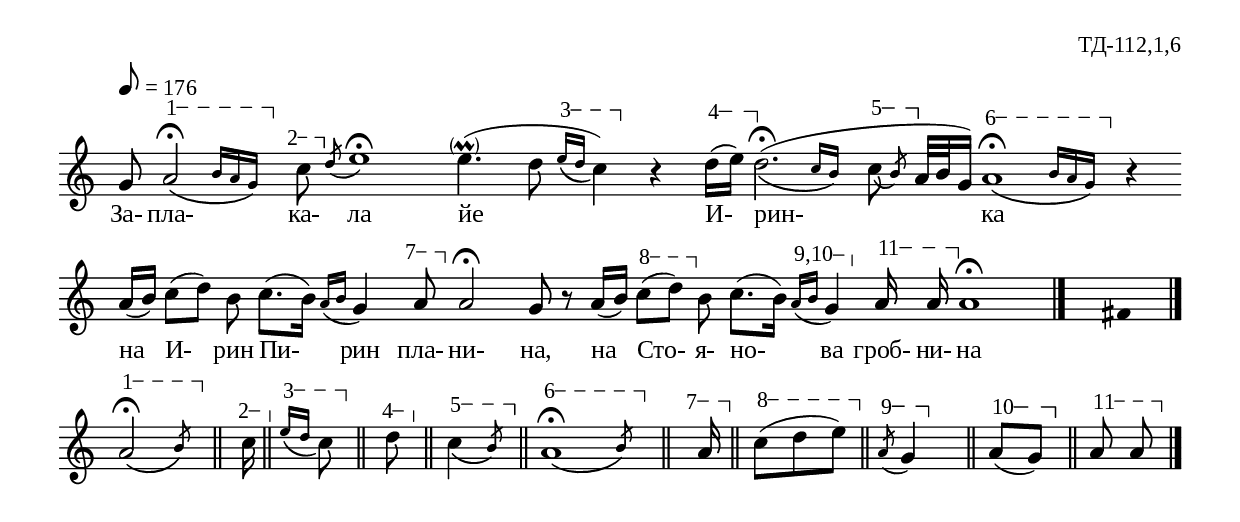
%{
td_112_1_06
%}

\include "td-preamble.ly"

\score {
\relative c'' {
\tempo 8 = 176
\cadenzaOn
\phrasingSlurDown
g8 
\varA
\afterGrace a2\startTextSpan\fermata\( { b16[ a g\stopTextSpan]\) } 
\varB
s8\startTextSpan c8\stopTextSpan 
\acciaccatura d8 e1\fermata 
\parS
e4.-\parenthesize\prall( d8 
\varC
\grace { e16\startTextSpan[\( d] } c4\stopTextSpan\)) 
r4 
\varD
d16\startTextSpan[( e\stopTextSpan]) 
\afterGrace d2.\fermata(\( { c16[ b]\) } 
\varE
\afterGrace c8\startTextSpan\( { \stdB b\stopTextSpan\) \stdE } 
a32[ b g16])
\varF
\afterGrace a1\startTextSpan\fermata\( { b16[ a g\stopTextSpan]\) } r4
\bar ""
a16[( b]) c8([ d]) b8\noBeam c8.[( b16]) \acciaccatura { a16[ b] } g4
\varG
s8\startTextSpan a8\stopTextSpan 
a2\fermata g8 r a16[( b]) 
\varH
c8\startTextSpan([ d\stopTextSpan]) 
b8
\bar ""
c8.[( b16]) 
\varIJ
\acciaccatura { a16\startTextSpan[ b] } g4\stopTextSpan
\varK
a16\startTextSpan a\stopTextSpan\noBeam 
a1\fermata
 \bar "|." 
s4 \fixB fis \fixC
 \bar "|."
%% s16 \clef treble
\break
\varA
\afterGrace a2\startTextSpan\fermata\( { \stdB b8\stopTextSpan\) \stdE } \bar "||"
\varB
s16\startTextSpan c16\stopTextSpan \bar "||"
\varC
\grace { e16\startTextSpan[\( d] } c8\stopTextSpan\) \bar "||"
\varD
s16\startTextSpan d8\stopTextSpan \bar "||"
\varE
\afterGrace c4\startTextSpan\( { \stdB b8\stopTextSpan\) \stdE } \bar "||"
\varF
\afterGrace a1\startTextSpan\fermata\( { \stdB b8\stopTextSpan\) \stdE } \bar "||"
\varG
s8\startTextSpan a16\stopTextSpan \bar "||"
\varH
c8\startTextSpan([ d e\stopTextSpan]) \bar "||"
\varI
\acciaccatura { a,8\startTextSpan } g4\stopTextSpan \bar "||"
\varJ
a8\startTextSpan[( g\stopTextSpan]) \bar "||"
\varK
a8\startTextSpan a\stopTextSpan\noBeam 
\bar "|."
}
\addlyrics { За- пла- ка- ла йе И- рин- ка на И- рин Пи- рин пла- ни- на, 
на Сто- я- но- ва гроб- ни- на }
%
\layout {
   \context { 
	    \Staff \remove "Time_signature_engraver" } 
  indent = #0
  line-width = 190\mm
  ragged-right=##f
}
%
\midi { 
	\context {
		\Score tempoWholesPerMinute = #(ly:make-moment 176 8)
		}
	}
}
%
\header{
  opus = "ТД-112,1,6"
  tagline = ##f
}


